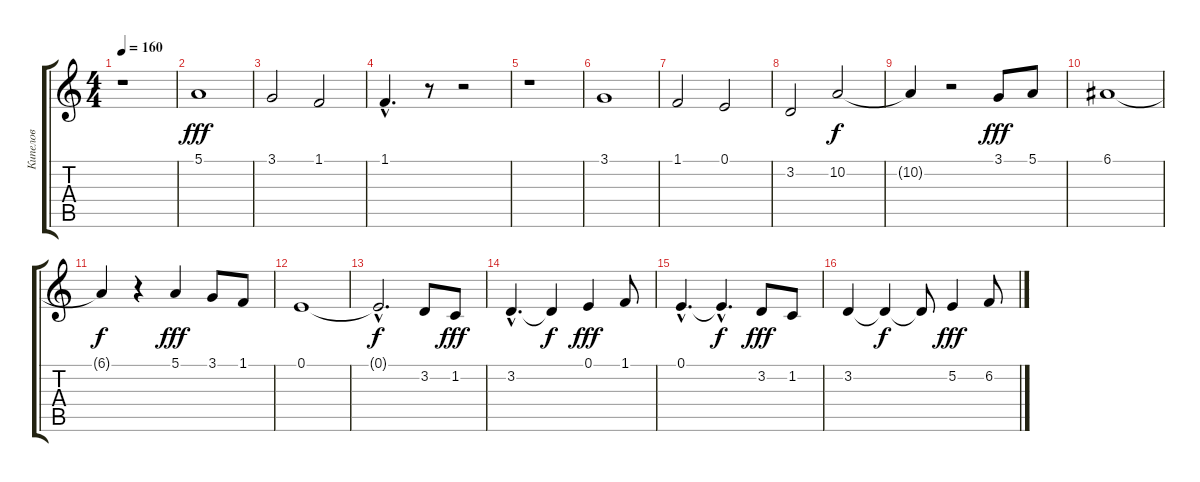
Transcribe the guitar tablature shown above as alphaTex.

\track ("Кипелов" "Кипелов") {instrument tenorsax}
\staff {score tabs}
\tuning (E4 B3 G3 D3 A2 E2) {hide}
\ts (4 4)
\tempo 160
\clef g2
\ks c
r.1{dy fff} |
5.1.1 |
3.1.2 1.1.2 |
1.1{hac}.4{d} r.8 r.2 |
r.1 |
3.1.1 |
1.1.2 0.1.2 |
3.2.2 10.2.2{dy f} |
10.2{t}.4 r.2 3.1.8{dy fff} 5.1.8 |
6.1.1 |
6.1{t}.4{dy f} r.4 5.1.4{dy fff} 3.1.8 1.1.8 |
0.1.1 |
0.1{hac t}.2{d dy f} 3.2.8 1.2.8{dy fff} |
3.2{hac}.4{d} 3.2{t}.4{dy f} 0.1.4{dy fff} 1.1.8 |
0.1{hac}.4{d} 0.1{hac t}.4{d dy f} 3.2.8{dy fff} 1.2.8 |
3.2.4 3.2{t}.4{dy f} 3.2{t}.8 5.2.4{dy fff} 6.2.8
